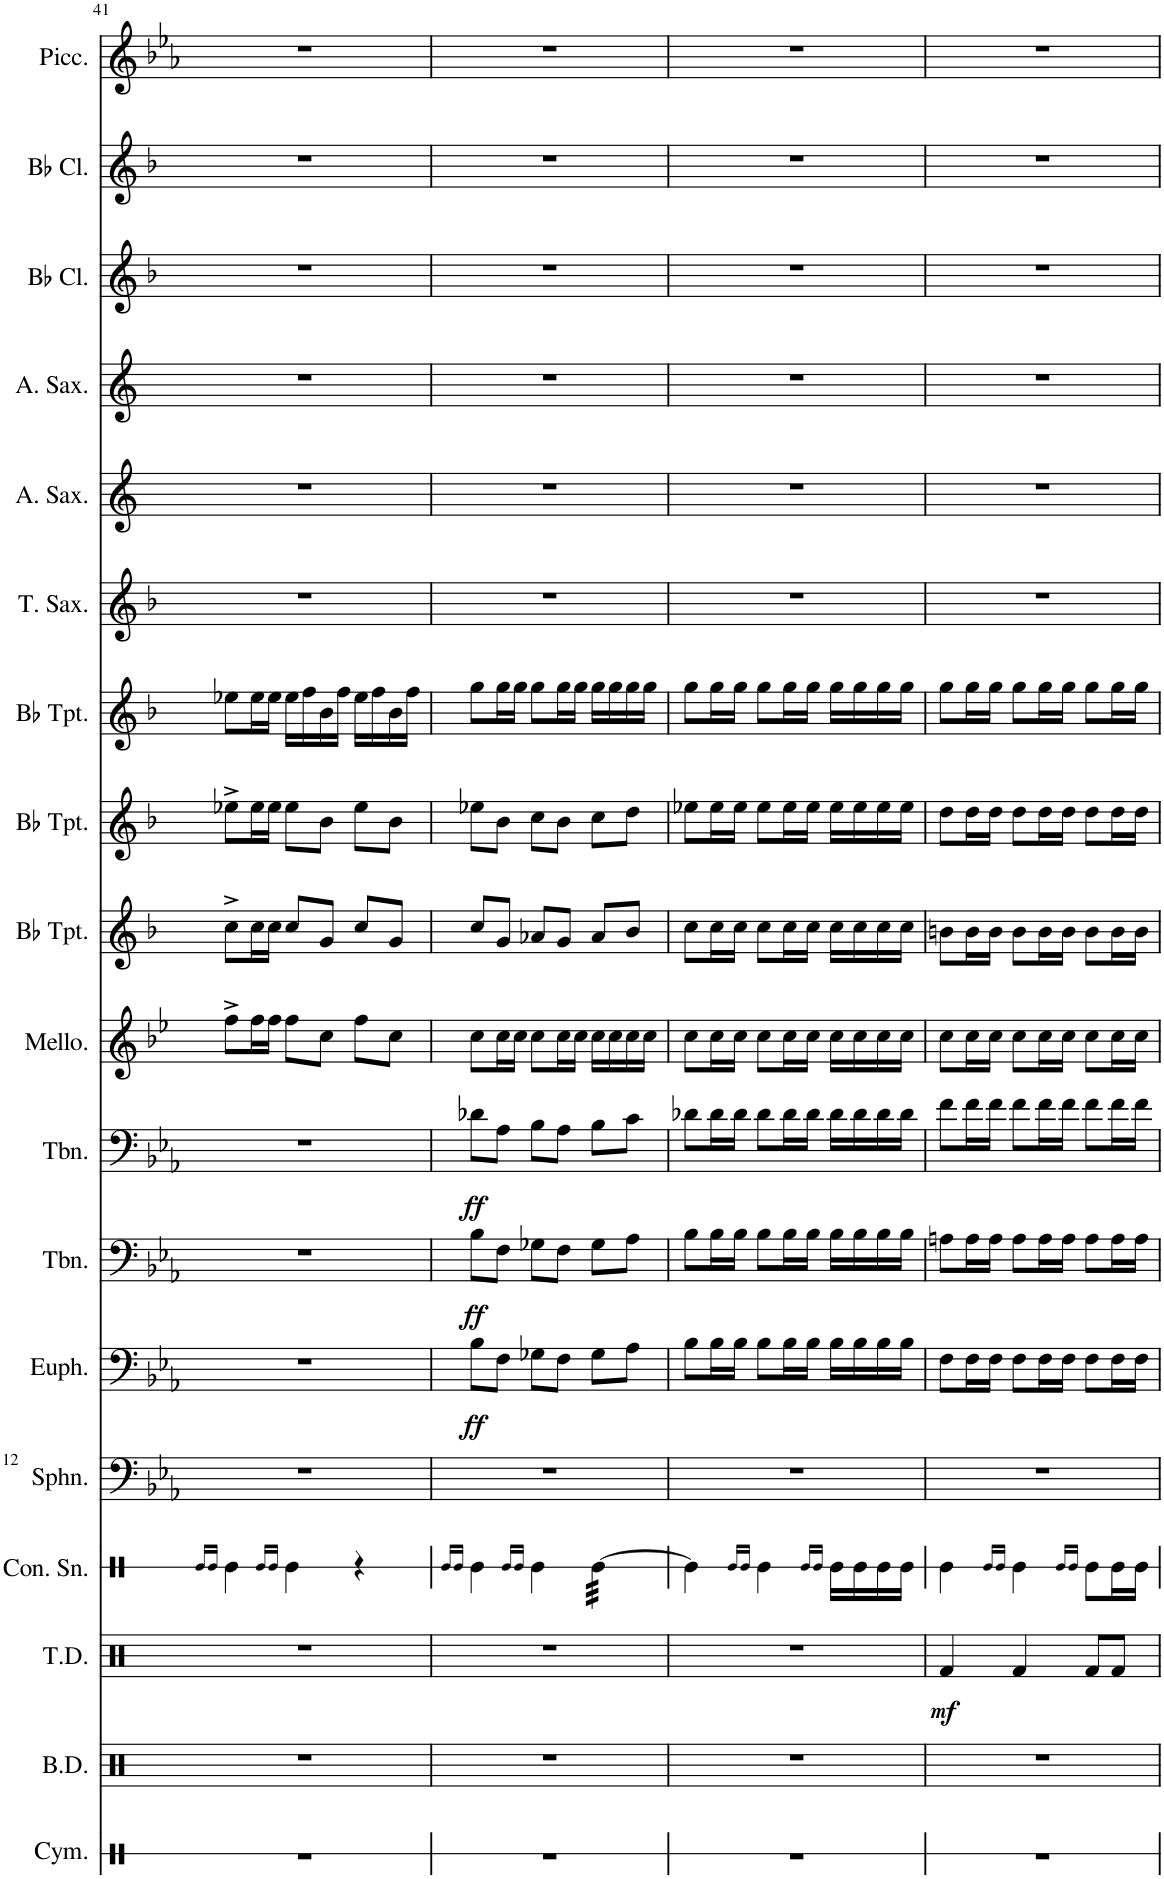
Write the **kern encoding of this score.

**kern	**kern	**kern	**dynam	**kern	**kern	**kern	**dynam	**kern	**dynam	**kern	**dynam	**kern	**kern	**kern	**kern	**kern	**kern	**kern	**kern	**kern	**kern
*part18	*part17	*part16	*part16	*part15	*part14	*part13	*part13	*part12	*part12	*part11	*part11	*part10	*part9	*part8	*part7	*part6	*part5	*part4	*part3	*part2	*part1
*staff18	*staff17	*staff16	*staff16	*staff15	*staff14	*staff13	*staff13	*staff12	*staff12	*staff11	*staff11	*staff10	*staff9	*staff8	*staff7	*staff6	*staff5	*staff4	*staff3	*staff2	*staff1
*I"Cymbals	*I"Bass Drums	*I"Tenor Drums	*	*I"Concert Snare Drum	*I"Sousaphone	*I"Euphonium	*	*I"Trombone	*	*I"Trombone	*	*I"Mellophone	*I"Bb Trumpet	*I"Bb Trumpet	*I"Bb Trumpet	*I"Tenor Saxophone	*I"Alto Saxophone	*I"Alto Saxophone	*I"Bb Clarinet	*I"Bb Clarinet	*I"Piccolo
*I'Cym.	*I'B.D.	*I'T.D.	*	*I'Con. Sn.	*I'Sphn.	*I'Euph.	*	*I'Tbn.	*	*I'Tbn.	*	*I'Mello.	*I'Bb Tpt.	*I'Bb Tpt.	*I'Bb Tpt.	*I'T. Sax.	*I'A. Sax.	*I'A. Sax.	*I'Bb Cl.	*I'Bb Cl.	*I'Picc.
!!LO:PB:g=z
*clefX	*clefX	*clefX	*	*clefX	*clefF4	*clefF4	*	*clefF4	*	*clefF4	*	*clefG2	*clefG2	*clefG2	*clefG2	*clefG2	*clefG2	*clefG2	*clefG2	*clefG2	*clefG2
*	*	*	*	*	*	*	*	*	*	*	*	*Trd4c7	*Trd1c2	*Trd1c2	*Trd1c2	*Trd8c14	*Trd5c9	*Trd5c9	*Trd1c2	*Trd1c2	*Trd-7c-12
*k[]	*k[]	*k[]	*	*k[]	*k[b-e-a-]	*k[b-e-a-]	*	*k[b-e-a-]	*	*k[b-e-a-]	*	*k[b-e-]	*k[b-]	*k[b-]	*k[b-]	*k[b-]	*k[]	*k[]	*k[b-]	*k[b-]	*k[b-e-a-]
*M3/4	*M3/4	*M3/4	*	*M3/4	*M3/4	*M3/4	*	*M3/4	*	*M3/4	*	*M3/4	*M3/4	*M3/4	*M3/4	*M3/4	*M3/4	*M3/4	*M3/4	*M3/4	*M3/4
=41	=41	=41	=41	=41	=41	=41	=41	=41	=41	=41	=41	=41	=41	=41	=41	=41	=41	=41	=41	=41	=41
.	.	.	.	16qRe/LL	.	.	.	.	.	.	.	.	.	.	.	.	.	.	.	.	.
.	.	.	.	16qRe/JJ	.	.	.	.	.	.	.	.	.	.	.	.	.	.	.	.	.
2.r	2.r	2.r	.	4Re\	2.r	2.r	.	2.r	.	2.r	.	8ff^\L	8cc^\L	8ee-X^\L	8ee-X\L	2.r	2.r	2.r	2.r	2.r	2.r
.	.	.	.	.	.	.	.	.	.	.	.	16ff\L	16cc\L	16ee-\L	16ee-\L	.	.	.	.	.	.
.	.	.	.	.	.	.	.	.	.	.	.	16ff\JJ	16cc\JJ	16ee-\JJ	16ee-\JJ	.	.	.	.	.	.
.	.	.	.	16qRe/LL	.	.	.	.	.	.	.	.	.	.	.	.	.	.	.	.	.
.	.	.	.	16qRe/JJ	.	.	.	.	.	.	.	.	.	.	.	.	.	.	.	.	.
.	.	.	.	4Re\	.	.	.	.	.	.	.	8ff\L	8cc/L	8ee-\L	16ee-\LL	.	.	.	.	.	.
.	.	.	.	.	.	.	.	.	.	.	.	.	.	.	16ff\	.	.	.	.	.	.
.	.	.	.	.	.	.	.	.	.	.	.	8cc\J	8g/J	8b-\J	16b-\	.	.	.	.	.	.
.	.	.	.	.	.	.	.	.	.	.	.	.	.	.	16ff\JJ	.	.	.	.	.	.
.	.	.	.	4r	.	.	.	.	.	.	.	8ff\L	8cc/L	8ee-\L	16ee-\LL	.	.	.	.	.	.
.	.	.	.	.	.	.	.	.	.	.	.	.	.	.	16ff\	.	.	.	.	.	.
.	.	.	.	.	.	.	.	.	.	.	.	8cc\J	8g/J	8b-\J	16b-\	.	.	.	.	.	.
.	.	.	.	.	.	.	.	.	.	.	.	.	.	.	16ff\JJ	.	.	.	.	.	.
=42	=42	=42	=42	=42	=42	=42	=42	=42	=42	=42	=42	=42	=42	=42	=42	=42	=42	=42	=42	=42	=42
.	.	.	.	16qRe/LL	.	.	.	.	.	.	.	.	.	.	.	.	.	.	.	.	.
.	.	.	.	16qRe/JJ	.	.	.	.	.	.	.	.	.	.	.	.	.	.	.	.	.
!	!	!	!	!	!	!	!LO:DY:b	!	!LO:DY:b	!	!LO:DY:b	!	!	!	!	!	!	!	!	!	!
2.r	2.r	2.r	.	4Re\	2.r	8B-\L	ff	8B-\L	ff	8d-X\L	ff	8cc\L	8cc/L	8ee-X\L	8gg\L	2.r	2.r	2.r	2.r	2.r	2.r
.	.	.	.	.	.	8F\J	.	8F\J	.	8A-\J	.	16cc\L	8g/J	8b-\J	16gg\L	.	.	.	.	.	.
.	.	.	.	.	.	.	.	.	.	.	.	16cc\JJ	.	.	16gg\JJ	.	.	.	.	.	.
.	.	.	.	16qRe/LL	.	.	.	.	.	.	.	.	.	.	.	.	.	.	.	.	.
.	.	.	.	16qRe/JJ	.	.	.	.	.	.	.	.	.	.	.	.	.	.	.	.	.
.	.	.	.	4Re\	.	8G-X\L	.	8G-X\L	.	8B-\L	.	8cc\L	8a-X/L	8cc\L	8gg\L	.	.	.	.	.	.
.	.	.	.	.	.	8F\J	.	8F\J	.	8A-\J	.	16cc\L	8g/J	8b-\J	16gg\L	.	.	.	.	.	.
.	.	.	.	.	.	.	.	.	.	.	.	16cc\JJ	.	.	16gg\JJ	.	.	.	.	.	.
*	*	*	*	*tremolo	*	*	*	*	*	*	*	*	*	*	*	*	*	*	*	*	*
.	.	.	.	[32Re\LLL	.	8G-\L	.	8G-\L	.	8B-\L	.	16cc\LL	8a-/L	8cc\L	16gg\LL	.	.	.	.	.	.
.	.	.	.	32Re\	.	.	.	.	.	.	.	.	.	.	.	.	.	.	.	.	.
.	.	.	.	32Re\	.	.	.	.	.	.	.	16cc\	.	.	16gg\	.	.	.	.	.	.
.	.	.	.	32Re\	.	.	.	.	.	.	.	.	.	.	.	.	.	.	.	.	.
.	.	.	.	32Re\	.	8A-\J	.	8A-\J	.	8c\J	.	16cc\	8b-/J	8dd\J	16gg\	.	.	.	.	.	.
.	.	.	.	32Re\	.	.	.	.	.	.	.	.	.	.	.	.	.	.	.	.	.
.	.	.	.	32Re\	.	.	.	.	.	.	.	16cc\JJ	.	.	16gg\JJ	.	.	.	.	.	.
.	.	.	.	32Re\JJJ	.	.	.	.	.	.	.	.	.	.	.	.	.	.	.	.	.
*	*	*	*	*Xtremolo	*	*	*	*	*	*	*	*	*	*	*	*	*	*	*	*	*
=43	=43	=43	=43	=43	=43	=43	=43	=43	=43	=43	=43	=43	=43	=43	=43	=43	=43	=43	=43	=43	=43
2.r	2.r	2.r	.	4Re\]	2.r	8B-\L	.	8B-\L	.	8d-X\L	.	8cc\L	8cc\L	8ee-X\L	8gg\L	2.r	2.r	2.r	2.r	2.r	2.r
.	.	.	.	.	.	16B-\L	.	16B-\L	.	16d-\L	.	16cc\L	16cc\L	16ee-\L	16gg\L	.	.	.	.	.	.
.	.	.	.	.	.	16B-\JJ	.	16B-\JJ	.	16d-\JJ	.	16cc\JJ	16cc\JJ	16ee-\JJ	16gg\JJ	.	.	.	.	.	.
.	.	.	.	16qRe/LL	.	.	.	.	.	.	.	.	.	.	.	.	.	.	.	.	.
.	.	.	.	16qRe/JJ	.	.	.	.	.	.	.	.	.	.	.	.	.	.	.	.	.
.	.	.	.	4Re\	.	8B-\L	.	8B-\L	.	8d-\L	.	8cc\L	8cc\L	8ee-\L	8gg\L	.	.	.	.	.	.
.	.	.	.	.	.	16B-\L	.	16B-\L	.	16d-\L	.	16cc\L	16cc\L	16ee-\L	16gg\L	.	.	.	.	.	.
.	.	.	.	.	.	16B-\JJ	.	16B-\JJ	.	16d-\JJ	.	16cc\JJ	16cc\JJ	16ee-\JJ	16gg\JJ	.	.	.	.	.	.
.	.	.	.	16qRe/LL	.	.	.	.	.	.	.	.	.	.	.	.	.	.	.	.	.
.	.	.	.	16qRe/JJ	.	.	.	.	.	.	.	.	.	.	.	.	.	.	.	.	.
.	.	.	.	16Re\LL	.	16B-\LL	.	16B-\LL	.	16d-\LL	.	16cc\LL	16cc\LL	16ee-\LL	16gg\LL	.	.	.	.	.	.
.	.	.	.	16Re\	.	16B-\	.	16B-\	.	16d-\	.	16cc\	16cc\	16ee-\	16gg\	.	.	.	.	.	.
.	.	.	.	16Re\	.	16B-\	.	16B-\	.	16d-\	.	16cc\	16cc\	16ee-\	16gg\	.	.	.	.	.	.
.	.	.	.	16Re\JJ	.	16B-\JJ	.	16B-\JJ	.	16d-\JJ	.	16cc\JJ	16cc\JJ	16ee-\JJ	16gg\JJ	.	.	.	.	.	.
=44	=44	=44	=44	=44	=44	=44	=44	=44	=44	=44	=44	=44	=44	=44	=44	=44	=44	=44	=44	=44	=44
!	!	!	!LO:DY:b	!	!	!	!	!	!	!	!	!	!	!	!	!	!	!	!	!	!
2.r	2.r	4Rf/	mf	4Re\	2.r	8F\L	.	8An\L	.	8f\L	.	8cc\L	8bn\L	8dd\L	8gg\L	2.r	2.r	2.r	2.r	2.r	2.r
.	.	.	.	.	.	16F\L	.	16A\L	.	16f\L	.	16cc\L	16b\L	16dd\L	16gg\L	.	.	.	.	.	.
.	.	.	.	.	.	16F\JJ	.	16A\JJ	.	16f\JJ	.	16cc\JJ	16b\JJ	16dd\JJ	16gg\JJ	.	.	.	.	.	.
.	.	.	.	16qRe/LL	.	.	.	.	.	.	.	.	.	.	.	.	.	.	.	.	.
.	.	.	.	16qRe/JJ	.	.	.	.	.	.	.	.	.	.	.	.	.	.	.	.	.
.	.	4Rf/	.	4Re\	.	8F\L	.	8A\L	.	8f\L	.	8cc\L	8b\L	8dd\L	8gg\L	.	.	.	.	.	.
.	.	.	.	.	.	16F\L	.	16A\L	.	16f\L	.	16cc\L	16b\L	16dd\L	16gg\L	.	.	.	.	.	.
.	.	.	.	.	.	16F\JJ	.	16A\JJ	.	16f\JJ	.	16cc\JJ	16b\JJ	16dd\JJ	16gg\JJ	.	.	.	.	.	.
.	.	.	.	16qRe/LL	.	.	.	.	.	.	.	.	.	.	.	.	.	.	.	.	.
.	.	.	.	16qRe/JJ	.	.	.	.	.	.	.	.	.	.	.	.	.	.	.	.	.
.	.	8Rf/L	.	8Re\L	.	8F\L	.	8A\L	.	8f\L	.	8cc\L	8b\L	8dd\L	8gg\L	.	.	.	.	.	.
.	.	8Rf/J	.	16Re\L	.	16F\L	.	16A\L	.	16f\L	.	16cc\L	16b\L	16dd\L	16gg\L	.	.	.	.	.	.
.	.	.	.	16Re\JJ	.	16F\JJ	.	16A\JJ	.	16f\JJ	.	16cc\JJ	16b\JJ	16dd\JJ	16gg\JJ	.	.	.	.	.	.
=	=	=	=	=	=	=	=	=	=	=	=	=	=	=	=	=	=	=	=	=	=
*-	*-	*-	*-	*-	*-	*-	*-	*-	*-	*-	*-	*-	*-	*-	*-	*-	*-	*-	*-	*-	*-
